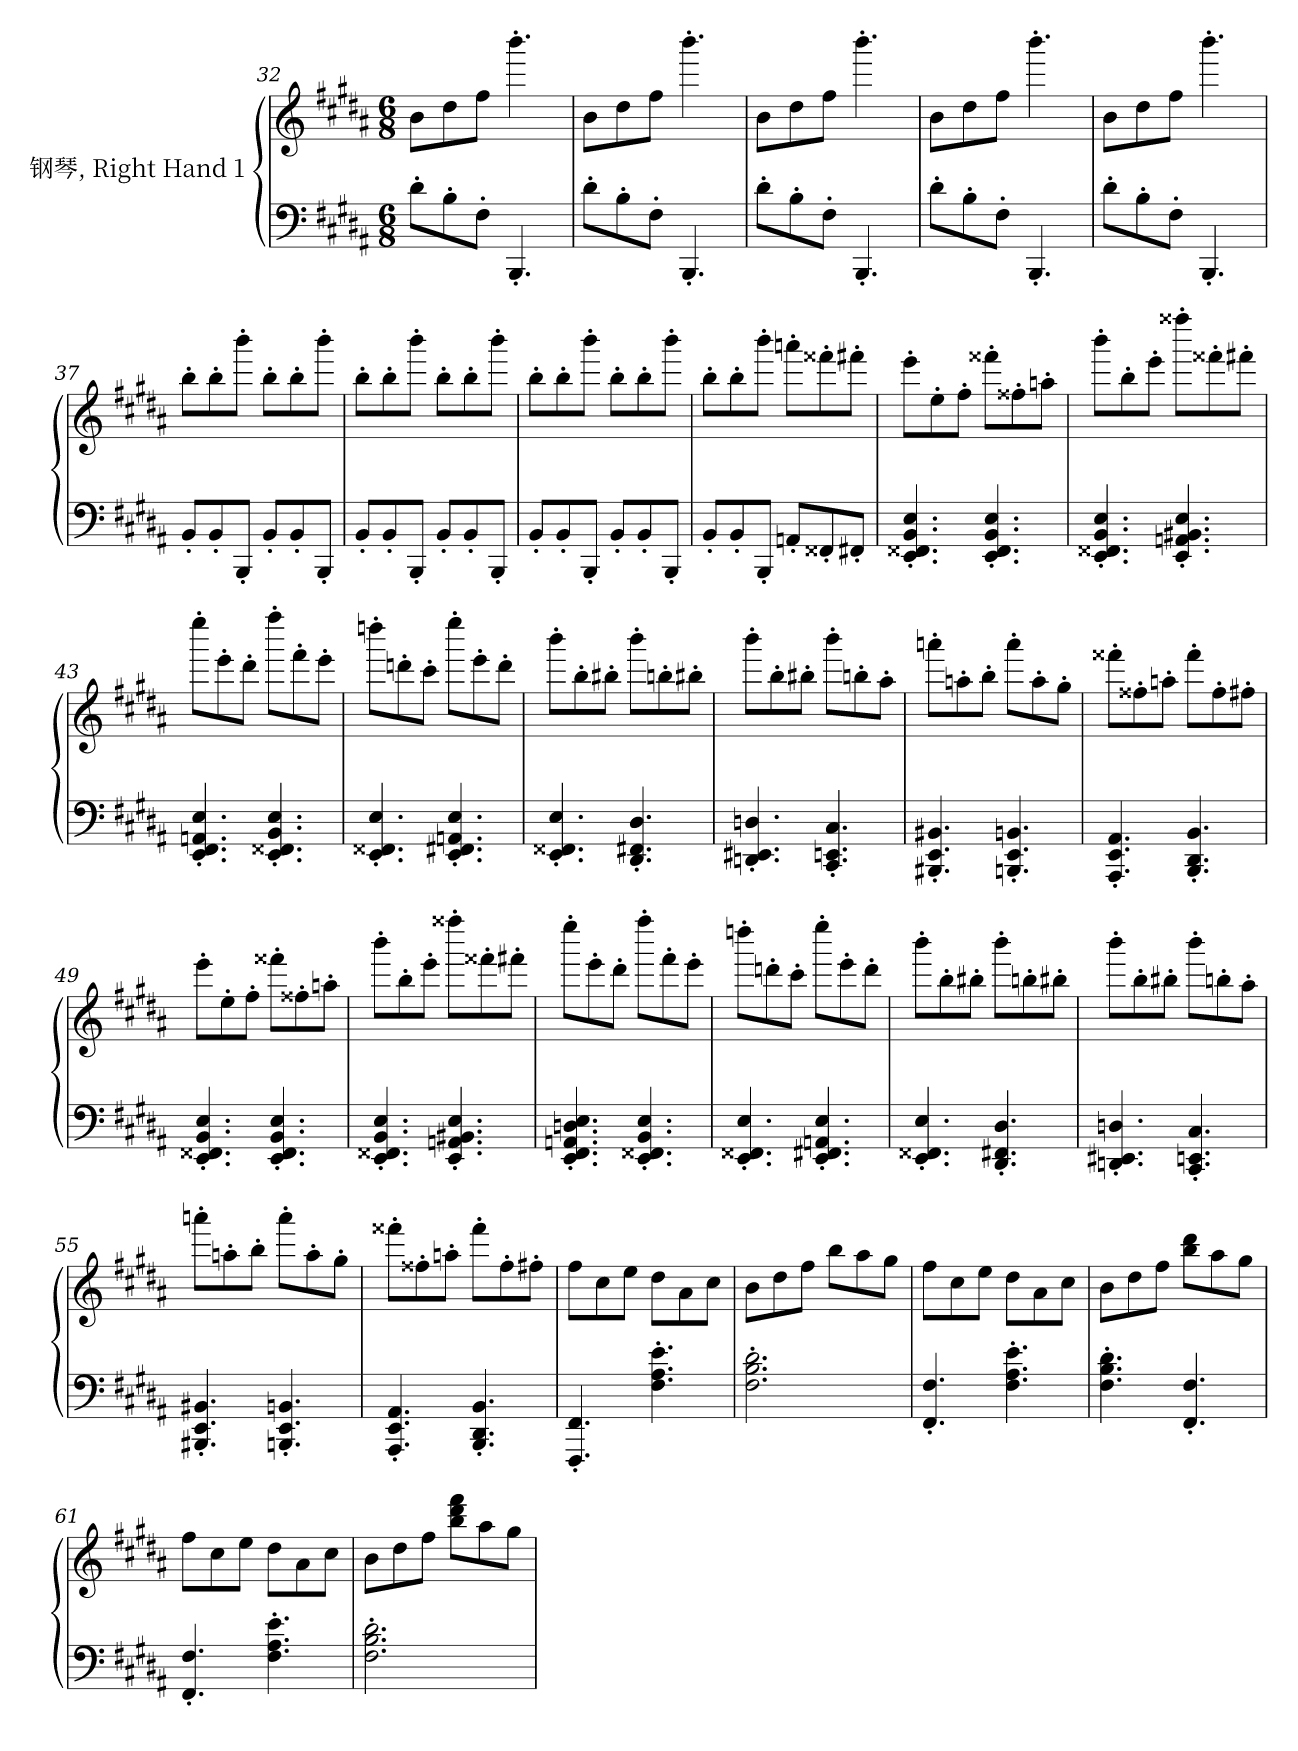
**kern	**kern
*part1	*part1
*staff2	*staff1
*I"钢琴, Right Hand 1	*
*clefF4	*clefG2
*k[f#c#g#d#a#]	*k[f#c#g#d#a#]
*M6/8	*M6/8
=32	=32
8d#'\L	8b\L
8B'\	8dd#\
8F#'\J	8ff#\J
4.BBB'/	4.bbb'\
=33	=33
8d#'\L	8b\L
8B'\	8dd#\
8F#'\J	8ff#\J
4.BBB'/	4.bbb'\
=34	=34
8d#'\L	8b\L
8B'\	8dd#\
8F#'\J	8ff#\J
4.BBB'/	4.bbb'\
=35	=35
8d#'\L	8b\L
8B'\	8dd#\
8F#'\J	8ff#\J
4.BBB'/	4.bbb'\
=36	=36
8d#'\L	8b\L
8B'\	8dd#\
8F#'\J	8ff#\J
4.BBB'/	4.bbb'\
=37	=37
8BB'/L	8bb'\L
8BB'/	8bb'\
8BBB'/J	8bbb'\J
8BB'/L	8bb'\L
8BB'/	8bb'\
8BBB'/J	8bbb'\J
!!LO:LB:g=z
=38	=38
8BB'/L	8bb'\L
8BB'/	8bb'\
8BBB'/J	8bbb'\J
8BB'/L	8bb'\L
8BB'/	8bb'\
8BBB'/J	8bbb'\J
=39	=39
8BB'/L	8bb'\L
8BB'/	8bb'\
8BBB'/J	8bbb'\J
8BB'/L	8bb'\L
8BB'/	8bb'\
8BBB'/J	8bbb'\J
=40	=40
8BB'/L	8bb'\L
8BB'/	8bb'\
8BBB'/J	8bbb'\J
8AAn'/L	8aaan'\L
8FF##X'/	8fff##X'\
8FF#X'/J	8fff#X'\J
=41	=41
4.EE/' 4.FF##X/' 4.BB/' 4.E/'	8eee'\L
.	8ee'\
.	8ff#'\J
4.EE/' 4.FF##/' 4.BB/' 4.E/'	8fff##X'\L
.	8ff##X'\
.	8aan'\J
!!LO:LB:g=z
=42	=42
4.EE/' 4.FF##X/' 4.BB/' 4.E/'	8bbb'\L
.	8bb'\
.	8eee'\J
4.EE/' 4.AAn/' 4.BB#X/' 4.E/'	8ffff##X'\L
.	8fff##X'\
.	8fff#X'\J
=43	=43
4.EE/' 4.FF#/' 4.AAn/' 4.E/'	8eeee'\L
.	8eee'\
.	8ddd#'\J
4.EE/' 4.FF##X/' 4.BB/' 4.E/'	8ffff#'\L
.	8fff#'\
.	8eee'\J
=44	=44
4.EE/' 4.FF##X/' 4.E/'	8ddddn'\L
.	8dddn'\
.	8ccc#'\J
4.EE/' 4.FF#X/' 4.AAn/' 4.E/'	8eeee'\L
.	8eee'\
.	8ddd'\J
=45	=45
4.EE/' 4.FF##X/' 4.E/'	8bbb'\L
.	8bb'\
.	8bb#X'\J
4.DD#/' 4.FF#X/' 4.D#/'	8bbb'\L
.	8bbn'\
.	8bb#X'\J
!!LO:LB:g=z
=46	=46
4.DDn/' 4.EE#X/' 4.Dn/'	8bbb'\L
.	8bb'\
.	8bb#X'\J
4.CC#/' 4.EEn/' 4.C#/'	8bbb'\L
.	8bbn'\
.	8aa#'\J
=47	=47
4.BBB#X/' 4.EE/' 4.BB#X/'	8aaan'\L
.	8aan'\
.	8bb'\J
4.BBBn/' 4.EE/' 4.BBn/'	8aaa'\L
.	8aa'\
.	8gg#'\J
=48	=48
4.AAA#/' 4.EE/' 4.AA#/'	8fff##X'\L
.	8ff##X'\
.	8aan'\J
4.BBB/' 4.DD#/' 4.BB/'	8fff##'\L
.	8ff##'\
.	8ff#X'\J
=49	=49
4.EE/' 4.FF##X/' 4.BB/' 4.E/'	8eee'\L
.	8ee'\
.	8ff#'\J
4.EE/' 4.FF##/' 4.BB/' 4.E/'	8fff##X'\L
.	8ff##X'\
.	8aan'\J
!!LO:LB:g=z
=50	=50
4.EE/' 4.FF##X/' 4.BB/' 4.E/'	8bbb'\L
.	8bb'\
.	8eee'\J
4.EE/' 4.AAn/' 4.BB#X/' 4.E/'	8ffff##X'\L
.	8fff##X'\
.	8fff#X'\J
=51	=51
4.EE/' 4.FF#/' 4.AAn/' 4.Dn/' 4.E/'	8eeee'\L
.	8eee'\
.	8ddd#'\J
4.EE/' 4.FF##X/' 4.BB/' 4.E/'	8ffff#'\L
.	8fff#'\
.	8eee'\J
=52	=52
4.EE/' 4.FF##X/' 4.E/'	8ddddn'\L
.	8dddn'\
.	8ccc#'\J
4.EE/' 4.FF#X/' 4.AAn/' 4.E/'	8eeee'\L
.	8eee'\
.	8ddd'\J
=53	=53
4.EE/' 4.FF##X/' 4.E/'	8bbb'\L
.	8bb'\
.	8bb#X'\J
4.DD#/' 4.FF#X/' 4.D#/'	8bbb'\L
.	8bbn'\
.	8bb#X'\J
!!LO:LB:g=z
=54	=54
4.DDn/' 4.EE#X/' 4.Dn/'	8bbb'\L
.	8bb'\
.	8bb#X'\J
4.CC#/' 4.EEn/' 4.C#/'	8bbb'\L
.	8bbn'\
.	8aa#'\J
=55	=55
4.BBB#X/' 4.EE/' 4.BB#X/'	8aaan'\L
.	8aan'\
.	8bb'\J
4.BBBn/' 4.EE/' 4.BBn/'	8aaa'\L
.	8aa'\
.	8gg#'\J
=56	=56
4.AAA#/' 4.EE/' 4.AA#/'	8fff##X'\L
.	8ff##X'\
.	8aan'\J
4.BBB/' 4.DD#/' 4.BB/'	8fff##'\L
.	8ff##'\
.	8ff#X'\J
=57	=57
4.FFF#/' 4.FF#/'	8ff#\L
.	8cc#\
.	8ee\J
4.F#\' 4.A#\' 4.e\'	8dd#\L
.	8a#\
.	8cc#\J
!!LO:PB:g=z
=58	=58
2.F#\' 2.B\' 2.d#\'	8b\L
.	8dd#\
.	8ff#\J
.	8bb\L
.	8aa#\
.	8gg#\J
=59	=59
4.FF#/' 4.F#/'	8ff#\L
.	8cc#\
.	8ee\J
4.F#\' 4.A#\' 4.e\'	8dd#\L
.	8a#\
.	8cc#\J
=60	=60
4.F#\' 4.B\' 4.d#\'	8b\L
.	8dd#\
.	8ff#\J
4.FF#/' 4.F#/'	8bb\ 8ddd#\L
.	8aa#\
.	8gg#\J
=61	=61
4.FF#/' 4.F#/'	8ff#\L
.	8cc#\
.	8ee\J
4.F#\' 4.A#\' 4.e\'	8dd#\L
.	8a#\
.	8cc#\J
=62	=62
2.F#\' 2.B\' 2.d#\'	8b\L
.	8dd#\
.	8ff#\J
.	8bb\ 8ddd#\ 8fff#\L
.	8aa#\
.	8gg#\J
=	=
*-	*-
